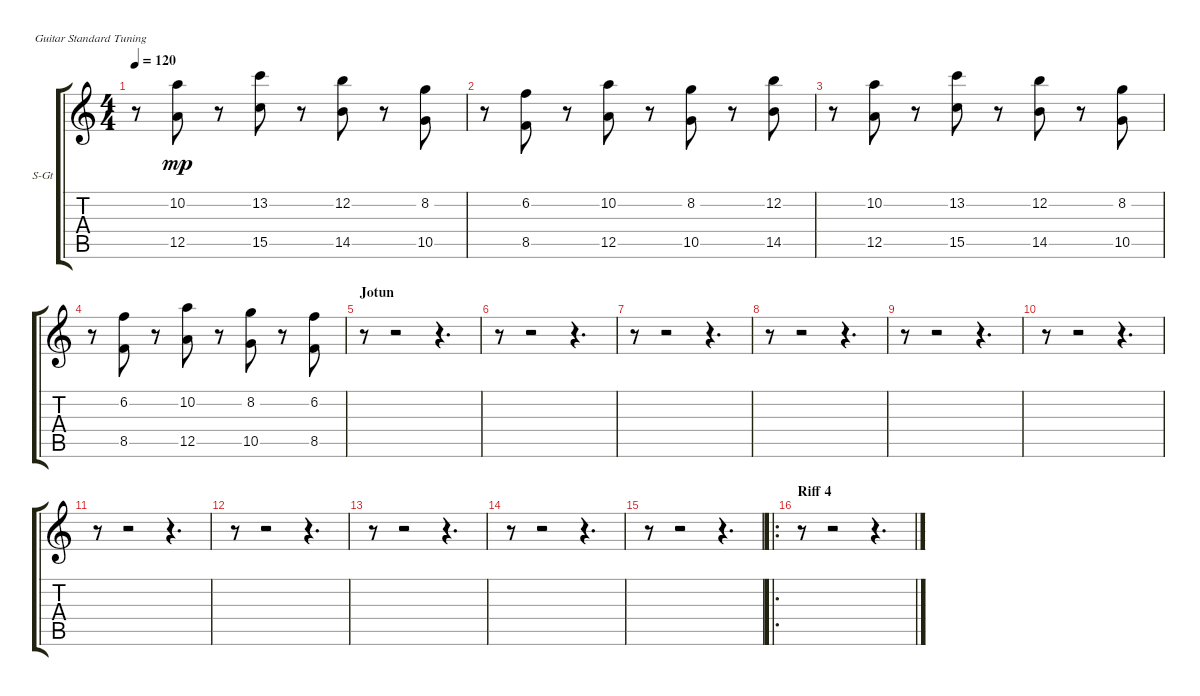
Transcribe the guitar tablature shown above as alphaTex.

\bracketExtendMode groupsimilarinstruments
\firstSystemTrackNameOrientation horizontal
\otherSystemsTrackNameOrientation horizontal
\track ("Keyboard" "S-Gt") {instrument stringensemble1}
\staff {score tabs}
\tuning (E4 B3 G3 D3 A2 E2)
\displaytranspose 12
\ts (4 4)
\tempo 120
\clef g2
\ks c
r.8{dy f} (10.2 12.5).8{dy mp} r.8 (13.2 15.5).8 r.8 (12.2 14.5).8 r.8 (8.2 10.5).8 |
r.8 (6.2 8.5).8 r.8 (10.2 12.5).8 r.8 (8.2 10.5).8 r.8 (12.2 14.5).8 |
r.8 (10.2 12.5).8 r.8 (13.2 15.5).8 r.8 (12.2 14.5).8 r.8 (8.2 10.5).8 |
r.8 (6.2 8.5).8 r.8 (10.2 12.5).8 r.8 (8.2 10.5).8 r.8 (6.2 8.5).8 |
\section ("" "Jotun")
r.8 r.2 r.4{d} |
r.8 r.2 r.4{d} |
r.8 r.2 r.4{d} |
r.8 r.2 r.4{d} |
r.8 r.2 r.4{d} |
r.8 r.2 r.4{d} |
r.8 r.2 r.4{d} |
r.8 r.2 r.4{d} |
r.8 r.2 r.4{d} |
r.8 r.2 r.4{d} |
r.8 r.2 r.4{d} |
\ro
\section ("" "Riff 4")
r.8 r.2 r.4{d}
